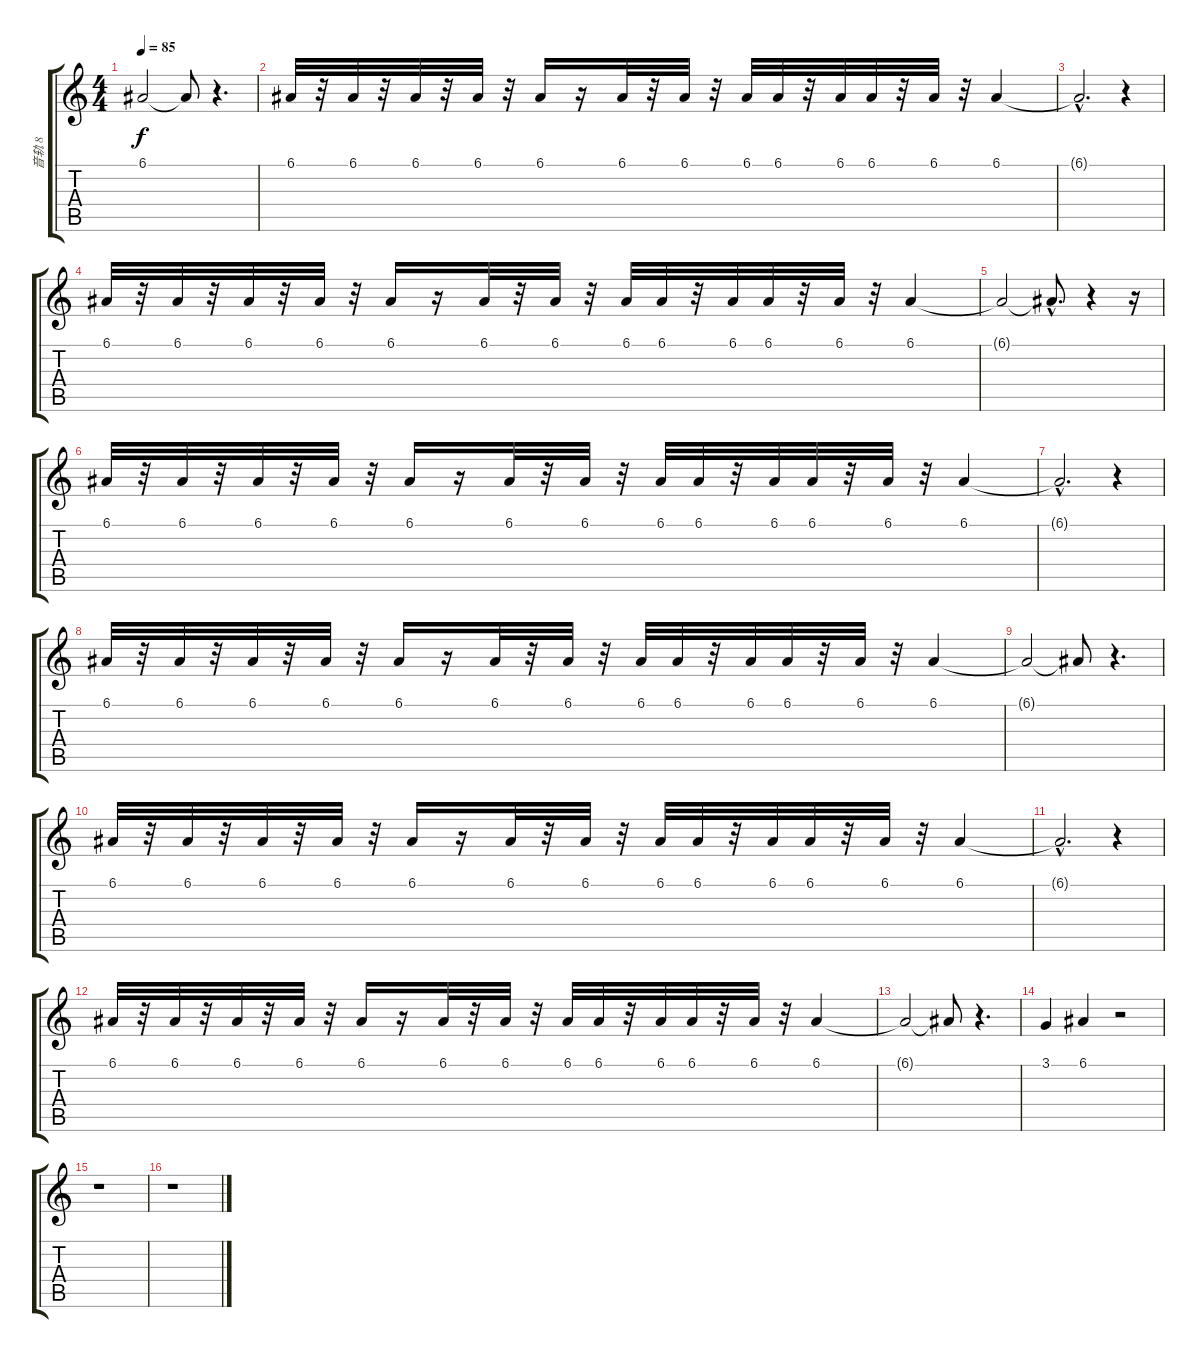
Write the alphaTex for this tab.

\track ("音轨 8" "音轨 8") {instrument sopranosax}
\staff {score tabs}
\tuning (E4 B3 G3 D3 A2 E2) {hide}
\ts (4 4)
\tempo 85
\clef g2
\ks c
6.1{t}.2{dy f} 6.1{t}.8 r.4{d} |
6.1.32 r.32 6.1.32 r.32 6.1.32 r.32 6.1.32 r.32 6.1.16 r.16 6.1.32 r.32 6.1.32 r.32 6.1.32 6.1.32 r.32 6.1.32 6.1.32 r.32 6.1.32 r.32 6.1.4 |
6.1{hac t}.2{d} r.4 |
6.1.32 r.32 6.1.32 r.32 6.1.32 r.32 6.1.32 r.32 6.1.16 r.16 6.1.32 r.32 6.1.32 r.32 6.1.32 6.1.32 r.32 6.1.32 6.1.32 r.32 6.1.32 r.32 6.1.4 |
6.1{t}.2 6.1{hac t}.8{d} r.4 r.16 |
6.1.32 r.32 6.1.32 r.32 6.1.32 r.32 6.1.32 r.32 6.1.16 r.16 6.1.32 r.32 6.1.32 r.32 6.1.32 6.1.32 r.32 6.1.32 6.1.32 r.32 6.1.32 r.32 6.1.4 |
6.1{hac t}.2{d} r.4 |
6.1.32 r.32 6.1.32 r.32 6.1.32 r.32 6.1.32 r.32 6.1.16 r.16 6.1.32 r.32 6.1.32 r.32 6.1.32 6.1.32 r.32 6.1.32 6.1.32 r.32 6.1.32 r.32 6.1.4 |
6.1{t}.2 6.1{t}.8 r.4{d} |
6.1.32 r.32 6.1.32 r.32 6.1.32 r.32 6.1.32 r.32 6.1.16 r.16 6.1.32 r.32 6.1.32 r.32 6.1.32 6.1.32 r.32 6.1.32 6.1.32 r.32 6.1.32 r.32 6.1.4 |
6.1{hac t}.2{d} r.4 |
6.1.32 r.32 6.1.32 r.32 6.1.32 r.32 6.1.32 r.32 6.1.16 r.16 6.1.32 r.32 6.1.32 r.32 6.1.32 6.1.32 r.32 6.1.32 6.1.32 r.32 6.1.32 r.32 6.1.4 |
6.1{t}.2 6.1{t}.8 r.4{d} |
3.1.4 6.1.4 r.2 |
r.1 |
r.1
